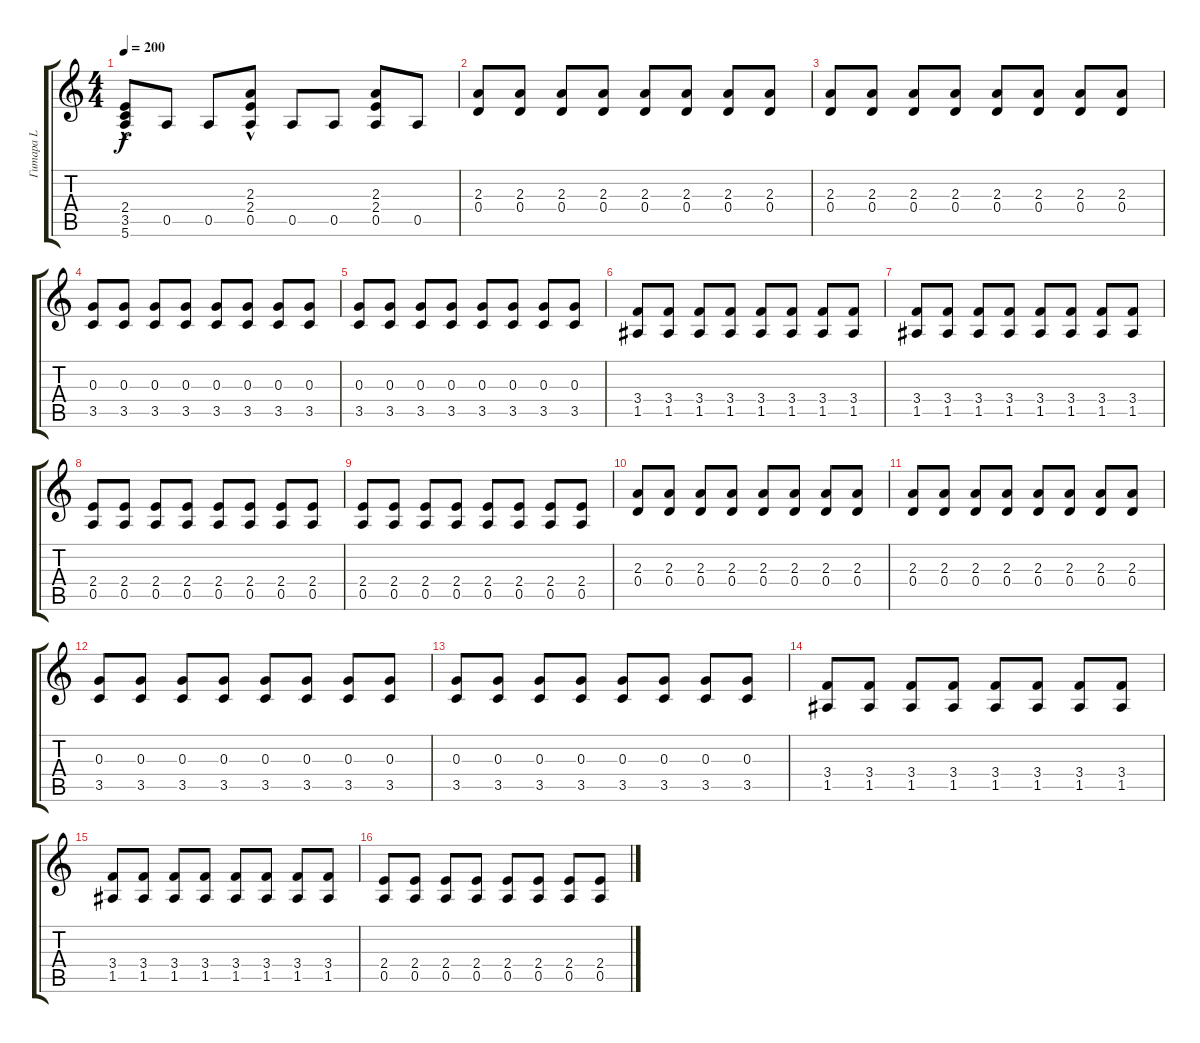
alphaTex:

\track ("Гитара L" "Гитара L") {instrument distortionguitar}
\staff {score tabs}
\tuning (E4 B3 G3 D3 A2 E2) {hide}
\ts (4 4)
\tempo 200
\clef g2
\ks c
(2.4{hac} 3.5 5.6).8{dy f} 0.5.8 0.5.8 (2.3{hac} 2.4{hac} 0.5).8 0.5.8 0.5.8 (2.3 2.4 0.5).8 0.5.8 |
(2.3 0.4).8 (2.3 0.4).8 (2.3 0.4).8 (2.3 0.4).8 (2.3 0.4).8 (2.3 0.4).8 (2.3 0.4).8 (2.3 0.4).8 |
(2.3 0.4).8 (2.3 0.4).8 (2.3 0.4).8 (2.3 0.4).8 (2.3 0.4).8 (2.3 0.4).8 (2.3 0.4).8 (2.3 0.4).8 |
(0.3 3.5).8 (0.3 3.5).8 (0.3 3.5).8 (0.3 3.5).8 (0.3 3.5).8 (0.3 3.5).8 (0.3 3.5).8 (0.3 3.5).8 |
(0.3 3.5).8 (0.3 3.5).8 (0.3 3.5).8 (0.3 3.5).8 (0.3 3.5).8 (0.3 3.5).8 (0.3 3.5).8 (0.3 3.5).8 |
(3.4 1.5).8 (3.4 1.5).8 (3.4 1.5).8 (3.4 1.5).8 (3.4 1.5).8 (3.4 1.5).8 (3.4 1.5).8 (3.4 1.5).8 |
(3.4 1.5).8 (3.4 1.5).8 (3.4 1.5).8 (3.4 1.5).8 (3.4 1.5).8 (3.4 1.5).8 (3.4 1.5).8 (3.4 1.5).8 |
(2.4 0.5).8 (2.4 0.5).8 (2.4 0.5).8 (2.4 0.5).8 (2.4 0.5).8 (2.4 0.5).8 (2.4 0.5).8 (2.4 0.5).8 |
(2.4 0.5).8 (2.4 0.5).8 (2.4 0.5).8 (2.4 0.5).8 (2.4 0.5).8 (2.4 0.5).8 (2.4 0.5).8 (2.4 0.5).8 |
(2.3 0.4).8 (2.3 0.4).8 (2.3 0.4).8 (2.3 0.4).8 (2.3 0.4).8 (2.3 0.4).8 (2.3 0.4).8 (2.3 0.4).8 |
(2.3 0.4).8 (2.3 0.4).8 (2.3 0.4).8 (2.3 0.4).8 (2.3 0.4).8 (2.3 0.4).8 (2.3 0.4).8 (2.3 0.4).8 |
(0.3 3.5).8 (0.3 3.5).8 (0.3 3.5).8 (0.3 3.5).8 (0.3 3.5).8 (0.3 3.5).8 (0.3 3.5).8 (0.3 3.5).8 |
(0.3 3.5).8 (0.3 3.5).8 (0.3 3.5).8 (0.3 3.5).8 (0.3 3.5).8 (0.3 3.5).8 (0.3 3.5).8 (0.3 3.5).8 |
(3.4 1.5).8 (3.4 1.5).8 (3.4 1.5).8 (3.4 1.5).8 (3.4 1.5).8 (3.4 1.5).8 (3.4 1.5).8 (3.4 1.5).8 |
(3.4 1.5).8 (3.4 1.5).8 (3.4 1.5).8 (3.4 1.5).8 (3.4 1.5).8 (3.4 1.5).8 (3.4 1.5).8 (3.4 1.5).8 |
(2.4 0.5).8 (2.4 0.5).8 (2.4 0.5).8 (2.4 0.5).8 (2.4 0.5).8 (2.4 0.5).8 (2.4 0.5).8 (2.4 0.5).8
